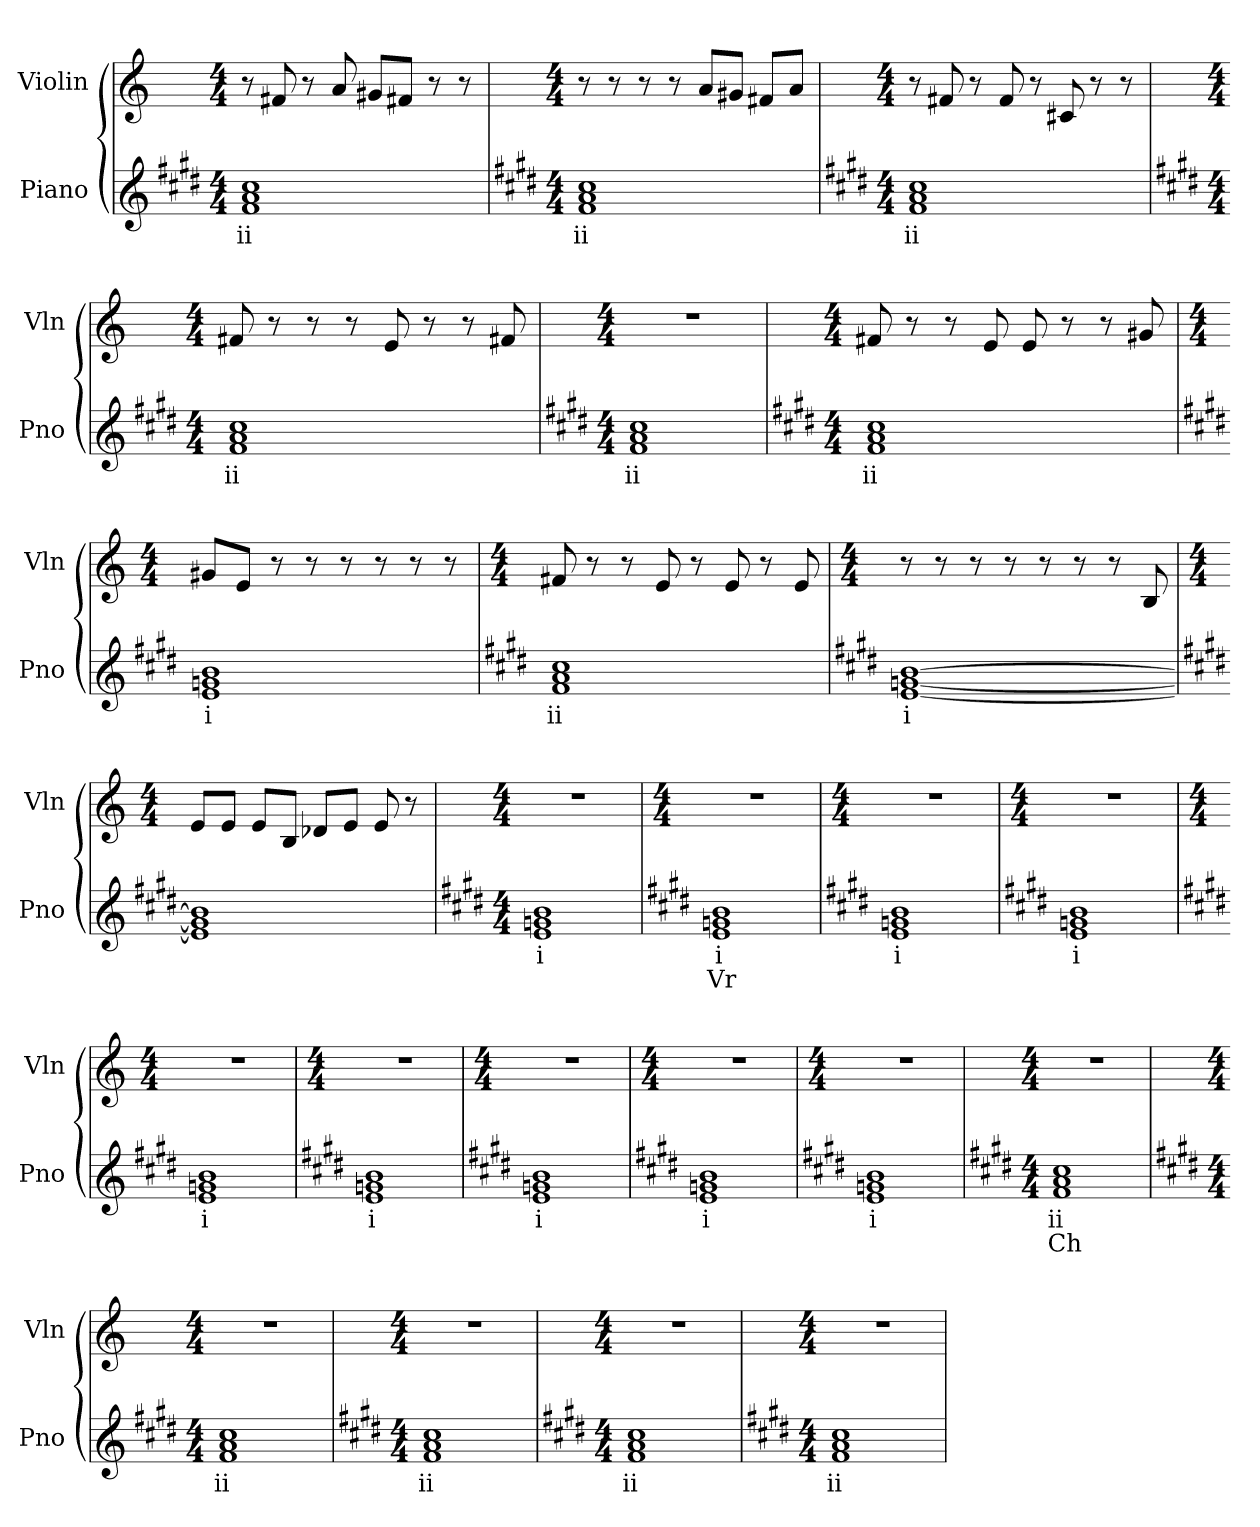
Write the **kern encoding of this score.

**kern	**text	**text	**kern
*part2	*part2	*part2	*part1
*staff2	*staff2	*staff2	*staff1
*I"Piano	*	*	*I"Violin
*I'Pno	*	*	*I'Vln
*k[f#c#g#d#]	*	*	*
*E:	*	*	*
*M4/4	*	*	*M4/4
=	=	=	=
1f# 1a 1cc#	ii	.	8r
.	.	.	8f#X
.	.	.	8r
.	.	.	8a
.	.	.	8g#XL
.	.	.	8f#XJ
.	.	.	8r
.	.	.	8r
=	=	=	=
*k[f#c#g#d#]	*	*	*
*E:	*	*	*
*M4/4	*	*	*M4/4
1f# 1a 1cc#	ii	.	8r
.	.	.	8r
.	.	.	8r
.	.	.	8r
.	.	.	8aL
.	.	.	8g#XJ
.	.	.	8f#XL
.	.	.	8aJ
=	=	=	=
*k[f#c#g#d#]	*	*	*
*E:	*	*	*
*M4/4	*	*	*M4/4
1f# 1a 1cc#	ii	.	8r
.	.	.	8f#X
.	.	.	8r
.	.	.	8f#
.	.	.	8r
.	.	.	8c#X
.	.	.	8r
.	.	.	8r
=	=	=	=
*k[f#c#g#d#]	*	*	*
*E:	*	*	*
*M4/4	*	*	*M4/4
1f# 1a 1cc#	ii	.	8f#X
.	.	.	8r
.	.	.	8r
.	.	.	8r
.	.	.	8e
.	.	.	8r
.	.	.	8r
.	.	.	8f#X
=	=	=	=
*k[f#c#g#d#]	*	*	*
*E:	*	*	*
*M4/4	*	*	*M4/4
1f# 1a 1cc#	ii	.	1r
=	=	=	=
*k[f#c#g#d#]	*	*	*
*E:	*	*	*
*M4/4	*	*	*M4/4
1f# 1a 1cc#	ii	.	8f#X
.	.	.	8r
.	.	.	8r
.	.	.	8e
.	.	.	8e
.	.	.	8r
.	.	.	8r
.	.	.	8g#X
=	=	=	=
*k[f#c#g#d#]	*	*	*
*E:	*	*	*
*	*	*	*M4/4
1e 1gn 1b	i	.	8g#XL
.	.	.	8eJ
.	.	.	8r
.	.	.	8r
.	.	.	8r
.	.	.	8r
.	.	.	8r
.	.	.	8r
=	=	=	=
*k[f#c#g#d#]	*	*	*
*E:	*	*	*
*	*	*	*M4/4
1f# 1a 1cc#	ii	.	8f#X
.	.	.	8r
.	.	.	8r
.	.	.	8e
.	.	.	8r
.	.	.	8e
.	.	.	8r
.	.	.	8e
=	=	=	=
*k[f#c#g#d#]	*	*	*
*E:	*	*	*
*	*	*	*M4/4
[1e [1gn [1b	i	.	8r
.	.	.	8r
.	.	.	8r
.	.	.	8r
.	.	.	8r
.	.	.	8r
.	.	.	8r
.	.	.	8B
=	=	=	=
*k[f#c#g#d#]	*	*	*
*E:	*	*	*
*	*	*	*M4/4
1e] 1gn] 1b]	.	.	8eL
.	.	.	8eJ
.	.	.	8eL
.	.	.	8BJ
.	.	.	8d-XL
.	.	.	8eJ
.	.	.	8e
.	.	.	8r
=	=	=	=
*k[f#c#g#d#]	*	*	*
*E:	*	*	*
*M4/4	*	*	*M4/4
1e 1gn 1b	i	.	1r
=	=	=	=
*k[f#c#g#d#]	*	*	*
*E:	*	*	*
*	*	*	*M4/4
1e 1gn 1b	i	Vr	1r
=	=	=	=
*k[f#c#g#d#]	*	*	*
*E:	*	*	*
*	*	*	*M4/4
1e 1gn 1b	i	.	1r
=	=	=	=
*k[f#c#g#d#]	*	*	*
*E:	*	*	*
*	*	*	*M4/4
1e 1gn 1b	i	.	1r
=	=	=	=
*k[f#c#g#d#]	*	*	*
*E:	*	*	*
*	*	*	*M4/4
1e 1gn 1b	i	.	1r
=	=	=	=
*k[f#c#g#d#]	*	*	*
*E:	*	*	*
*	*	*	*M4/4
1e 1gn 1b	i	.	1r
=	=	=	=
*k[f#c#g#d#]	*	*	*
*E:	*	*	*
*	*	*	*M4/4
1e 1gn 1b	i	.	1r
=	=	=	=
*k[f#c#g#d#]	*	*	*
*E:	*	*	*
*	*	*	*M4/4
1e 1gn 1b	i	.	1r
=	=	=	=
*k[f#c#g#d#]	*	*	*
*E:	*	*	*
*	*	*	*M4/4
1e 1gn 1b	i	.	1r
=	=	=	=
*k[f#c#g#d#]	*	*	*
*E:	*	*	*
*M4/4	*	*	*M4/4
1f# 1a 1cc#	ii	Ch	1r
=	=	=	=
*k[f#c#g#d#]	*	*	*
*E:	*	*	*
*M4/4	*	*	*M4/4
1f# 1a 1cc#	ii	.	1r
=	=	=	=
*k[f#c#g#d#]	*	*	*
*E:	*	*	*
*M4/4	*	*	*M4/4
1f# 1a 1cc#	ii	.	1r
=	=	=	=
*k[f#c#g#d#]	*	*	*
*E:	*	*	*
*M4/4	*	*	*M4/4
1f# 1a 1cc#	ii	.	1r
=	=	=	=
*k[f#c#g#d#]	*	*	*
*E:	*	*	*
*M4/4	*	*	*M4/4
1f# 1a 1cc#	ii	.	1r
=	=	=	=
*-	*-	*-	*-
